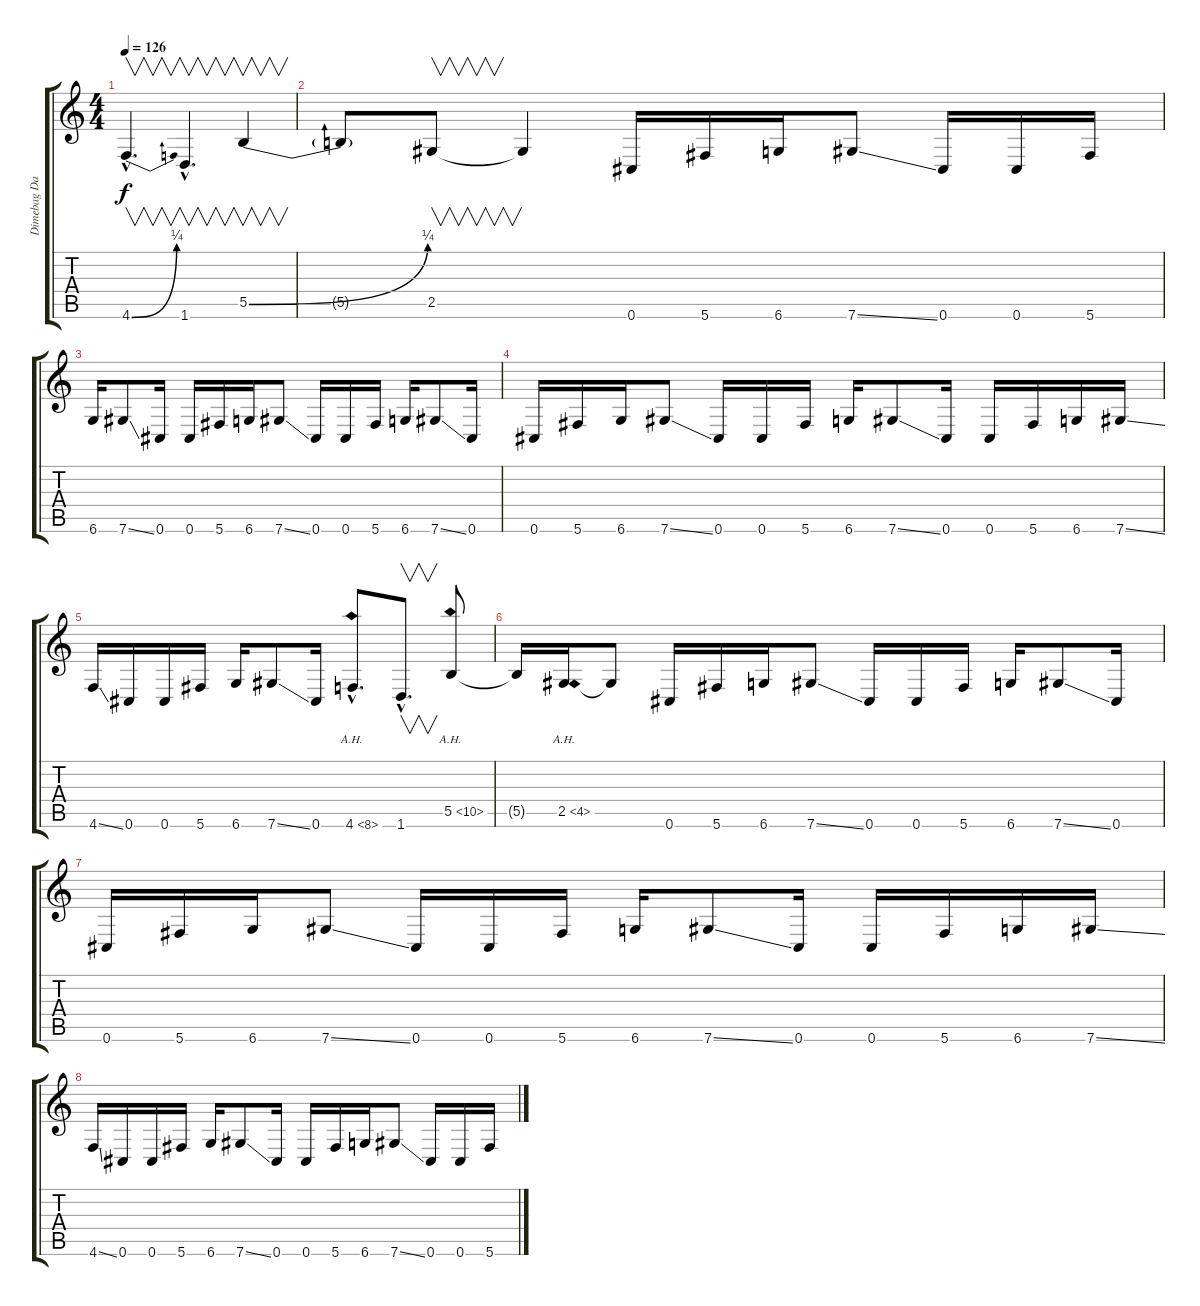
\track ("Dimebag Darrel" "Dimebag Da") {instrument distortionguitar}
\staff {score tabs}
\tuning (Db4 Ab3 E3 B2 Gb2 Db2) {hide}
\ts (4 4)
\tempo 126
\clef g2
\ks c
4.6{be (bend 0 0 60 1) hac}.4{v d dy f} 1.6{hac}.4{v d} 5.5{be (bend 0 0 60 1)}.4{v} |
5.5{t}.8 2.5.8{v} 2.5{t}.4 0.6.16 5.6.16 6.6.16 7.6{ss}.8 0.6.16 0.6.16 5.6.16 |
6.6.16 7.6{ss}.8 0.6.16 0.6.16 5.6.16 6.6.16 7.6{ss}.8 0.6.16 0.6.16 5.6.16 6.6.16 7.6{ss}.8 0.6.16 |
0.6.16 5.6.16 6.6.16 7.6{ss}.8 0.6.16 0.6.16 5.6.16 6.6.16 7.6{ss}.8 0.6.16 0.6.16 5.6.16 6.6.16 7.6{ss}.16 |
4.6{ss}.16 0.6.16 0.6.16 5.6.16 6.6.16 7.6{ss}.8 0.6.16 4.6{ah 4 hac}.8{d} 1.6{hac}.8{v d} 5.5{ah 5}.8 |
5.5{t}.16 2.5{ah 2}.16 2.5{t}.8 0.6.16 5.6.16 6.6.16 7.6{ss}.8 0.6.16 0.6.16 5.6.16 6.6.16 7.6{ss}.8 0.6.16 |
0.6.16 5.6.16 6.6.16 7.6{ss}.8 0.6.16 0.6.16 5.6.16 6.6.16 7.6{ss}.8 0.6.16 0.6.16 5.6.16 6.6.16 7.6{ss}.16 |
4.6{ss}.16 0.6.16 0.6.16 5.6.16 6.6.16 7.6{ss}.8 0.6.16 0.6.16 5.6.16 6.6.16 7.6{ss}.8 0.6.16 0.6.16 5.6.16
